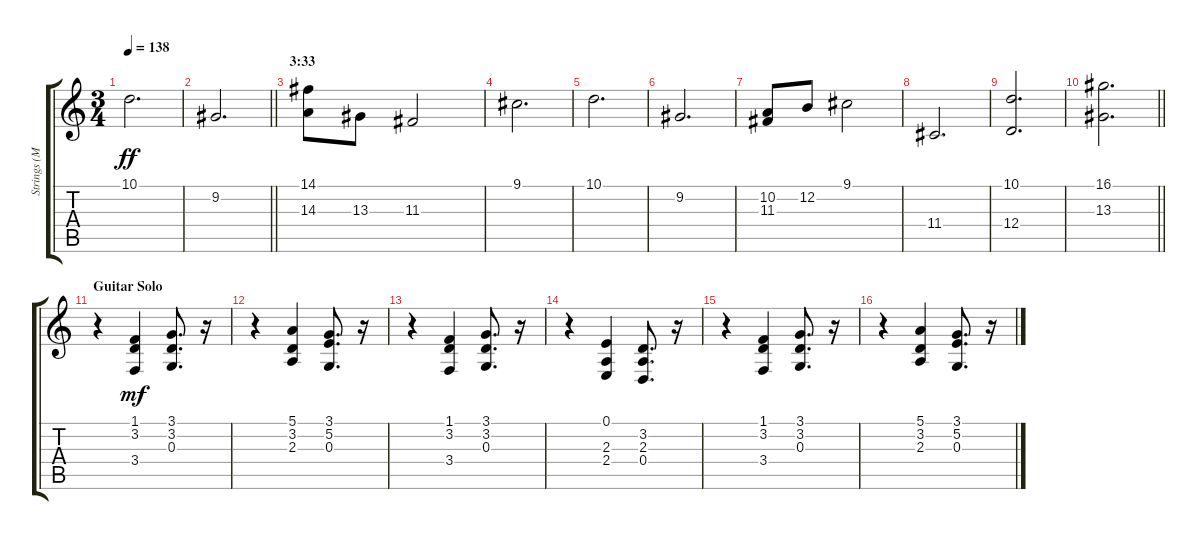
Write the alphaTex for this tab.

\track ("Strings (Mark)" "Strings (M") {instrument stringensemble2}
\staff {score tabs}
\tuning (E4 B3 G3 D3 A2 E2) {hide}
\ts (3 4)
\tempo 138
\clef g2
\ks c
10.1.2{d dy ff} |
\barLineRight lightlight
9.2.2{d} |
\section ("" "3:33")
(14.1 14.3).8 13.3.8 11.3.2 |
9.1.2{d} |
10.1.2{d} |
9.2.2{d} |
(10.2 11.3).8 12.2.8 9.1.2 |
11.4.2{d} |
(10.1 12.4).2{d} |
\barLineRight lightlight
(16.1 13.3).2{d} |
\section ("" "Guitar Solo")
r.4{instrument choiraahs} (1.1 3.2 3.4).4{dy mf} (3.1 3.2 0.3).8{d} r.16 |
r.4 (5.1 3.2 2.3).4 (3.1 5.2 0.3).8{d} r.16 |
r.4 (1.1 3.2 3.4).4 (3.1 3.2 0.3).8{d} r.16 |
r.4 (0.1 2.3 2.4).4 (3.2 2.3 0.4).8{d} r.16 |
r.4 (1.1 3.2 3.4).4 (3.1 3.2 0.3).8{d} r.16 |
r.4 (5.1 3.2 2.3).4 (3.1 5.2 0.3).8{d} r.16
